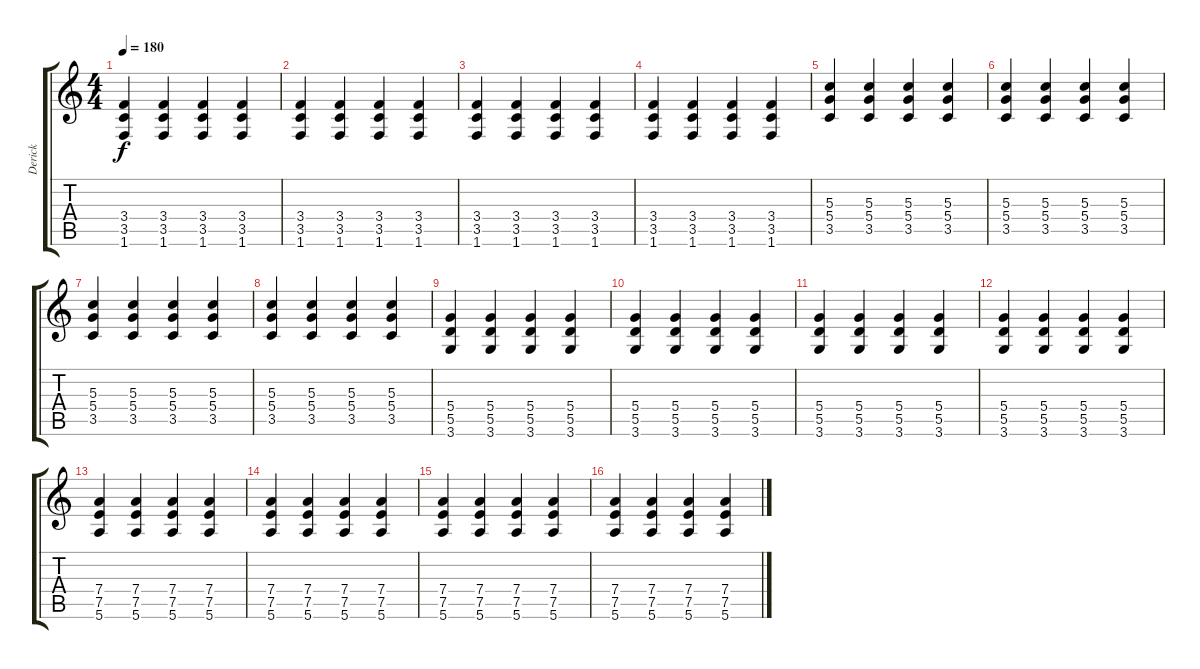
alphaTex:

\track ("Derick" "Derick") {instrument overdrivenguitar}
\staff {score tabs}
\tuning (E4 B3 G3 D3 A2 E2) {hide}
\ts (4 4)
\tempo 180
\clef g2
\ks c
(3.4 3.5 1.6).4{dy f} (3.4 3.5 1.6).4 (3.4 3.5 1.6).4 (3.4 3.5 1.6).4 |
(3.4 3.5 1.6).4 (3.4 3.5 1.6).4 (3.4 3.5 1.6).4 (3.4 3.5 1.6).4 |
(3.4 3.5 1.6).4 (3.4 3.5 1.6).4 (3.4 3.5 1.6).4 (3.4 3.5 1.6).4 |
(3.4 3.5 1.6).4 (3.4 3.5 1.6).4 (3.4 3.5 1.6).4 (3.4 3.5 1.6).4 |
(5.3 5.4 3.5).4 (5.3 5.4 3.5).4 (5.3 5.4 3.5).4 (5.3 5.4 3.5).4 |
(5.3 5.4 3.5).4 (5.3 5.4 3.5).4 (5.3 5.4 3.5).4 (5.3 5.4 3.5).4 |
(5.3 5.4 3.5).4 (5.3 5.4 3.5).4 (5.3 5.4 3.5).4 (5.3 5.4 3.5).4 |
(5.3 5.4 3.5).4 (5.3 5.4 3.5).4 (5.3 5.4 3.5).4 (5.3 5.4 3.5).4 |
(5.4 5.5 3.6).4 (5.4 5.5 3.6).4 (5.4 5.5 3.6).4 (5.4 5.5 3.6).4 |
(5.4 5.5 3.6).4 (5.4 5.5 3.6).4 (5.4 5.5 3.6).4 (5.4 5.5 3.6).4 |
(5.4 5.5 3.6).4 (5.4 5.5 3.6).4 (5.4 5.5 3.6).4 (5.4 5.5 3.6).4 |
(5.4 5.5 3.6).4 (5.4 5.5 3.6).4 (5.4 5.5 3.6).4 (5.4 5.5 3.6).4 |
(7.4 7.5 5.6).4 (7.4 7.5 5.6).4 (7.4 7.5 5.6).4 (7.4 7.5 5.6).4 |
(7.4 7.5 5.6).4 (7.4 7.5 5.6).4 (7.4 7.5 5.6).4 (7.4 7.5 5.6).4 |
(7.4 7.5 5.6).4 (7.4 7.5 5.6).4 (7.4 7.5 5.6).4 (7.4 7.5 5.6).4 |
(7.4 7.5 5.6).4 (7.4 7.5 5.6).4 (7.4 7.5 5.6).4 (7.4 7.5 5.6).4
